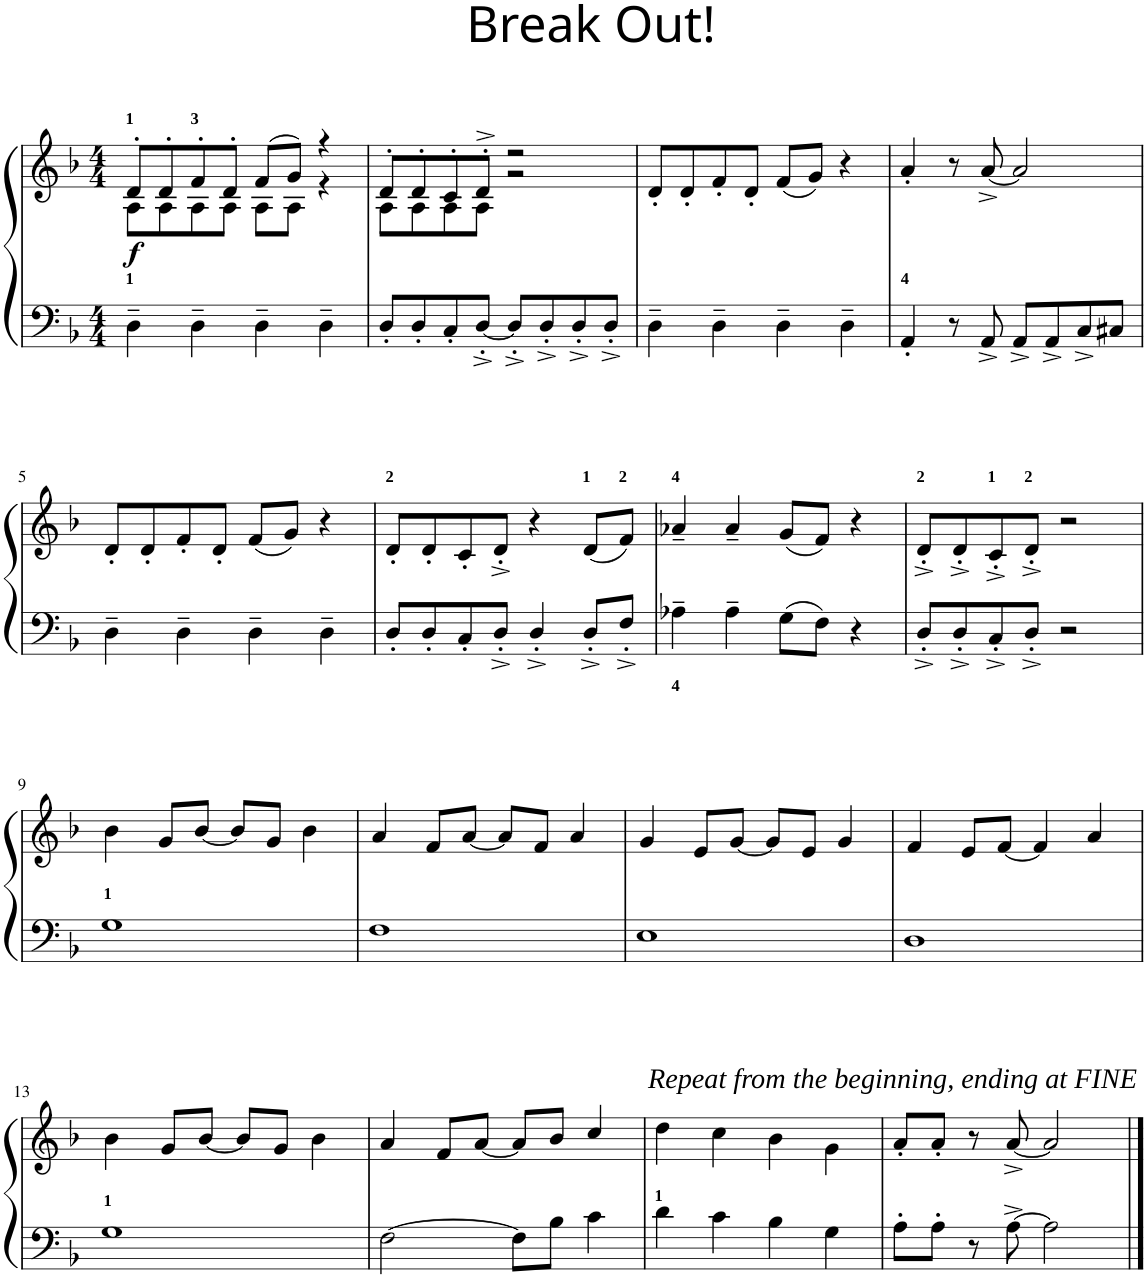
**kern	**kern	**dynam
*part1	*part1	*part1
*staff2	*staff1	*staff1/2
*I"Piano	*	*
*I'Pno.	*	*
*clefF4	*clefG2	*
*k[b-]	*k[b-]	*
*M4/4	*M4/4	*
=1	=1	=1
*	*^	*
!	!LO:TX:a:B:t=1	!	!
!LO:TX:a:B:t=1	!	!	!
!	!	!	!LO:DY:b
4D~\	8d'/L	8A\L	f
.	8d'/	8A\	.
!	!LO:TX:a:B:t=3	!	!
4D~\	8f'/	8A\	.
.	8d'/J	8A\J	.
4D~\	(8f/L	8A\L	.
.	8g/J)	8A\J	.
4D~\	4r	4r	.
=2	=2	=2	=2
8D'/L	8d'/L	8A\L	.
8D'/	8d'/	8A\	.
8C'/	8c'/	8A\	.
[8D'^/J	8d'^/J	8A\J	.
8D'^/L]	2r	2r	.
8D'^/	.	.	.
8D'^/	.	.	.
8D'^/J	.	.	.
*	*v	*v	*
=3	=3	=3
4D~\	8d'/L	.
.	8d'/	.
4D~\	8f'/	.
.	8d'/J	.
4D~\	(8f/L	.
.	8g/J)	.
4D~\	4r	.
=4	=4	=4
!LO:TX:a:B:t=4	!	!
4AA'/	4a'/	.
8r	8r	.
8AA^/	[8a^/	.
8AA^/L	2a/]	.
8AA^/	.	.
8C^/	.	.
8C#X/J	.	.
!!LO:LB:g=z
=5	=5	=5
4D~\	8d'/L	.
.	8d'/	.
4D~\	8f'/	.
.	8d'/J	.
4D~\	(8f/L	.
.	8g/J)	.
4D~\	4r	.
=6	=6	=6
!	!LO:TX:a:B:t=2	!
8D'/L	8d'/L	.
8D'/	8d'/	.
8C'/	8c'/	.
8D'^/J	8d'^/J	.
4D'^/	4r	.
!	!LO:TX:a:B:t=1	!
8D'^/L	(8d/L	.
!	!LO:TX:a:B:t=2	!
8F'^/J	8f/J)	.
=7	=7	=7
!	!LO:TX:a:B:t=4	!
!LO:TX:b:B:t=4	!	!
4A-X~>\	4a-X~/	.
4A-~>\	4a-~/	.
8G\L	(8g/L	.
8F\J	8f/J)	.
4r	4r	.
=8	=8	=8
!	!LO:TX:a:B:t=2	!
8D'^/L	8d'^/L	.
8D'^/	8d'^/	.
!	!LO:TX:a:B:t=1	!
8C'^/	8c'^/	.
!	!LO:TX:a:B:t=2	!
8D'^/J	8d'^/J	.
2r	2r	.
!!LO:LB:g=z
=9	=9	=9
!LO:TX:a:B:t=1	!	!
1G	4b-\	.
.	8g/L	.
.	[8b-/J	.
.	8b-/L]	.
.	8g/J	.
.	4b-\	.
=10	=10	=10
1F	4a/	.
.	8f/L	.
.	[8a/J	.
.	8a/L]	.
.	8f/J	.
.	4a/	.
=11	=11	=11
1E	4g/	.
.	8e/L	.
.	[8g/J	.
.	8g/L]	.
.	8e/J	.
.	4g/	.
=12	=12	=12
1D	4f/	.
.	8e/L	.
.	[8f/J	.
.	4f/]	.
.	4a/	.
!!LO:LB:g=z
=13	=13	=13
!LO:TX:a:B:t=1	!	!
1G	4b-\	.
.	8g/L	.
.	[8b-/J	.
.	8b-/L]	.
.	8g/J	.
.	4b-\	.
=14	=14	=14
[2F\	4a/	.
.	8f/L	.
.	[8a/J	.
8F\L]	8a/L]	.
8B-\J	8b-/J	.
!	!LO:TX:a:i:t=Repeat from the beginning, ending at FINE	!
4c\	4cc/	.
=15	=15	=15
!LO:TX:a:B:t=1	!	!
4d\	4dd\	.
4c\	4cc\	.
4B-\	4b-\	.
4G\	4g\	.
=16	=16	=16
8A'\L	8a'/L	.
8A'\J	8a'/J	.
8r	8r	.
[8A^\	[8a^/	.
2A\]	2a/]	.
==	==	==
*-	*-	*-
